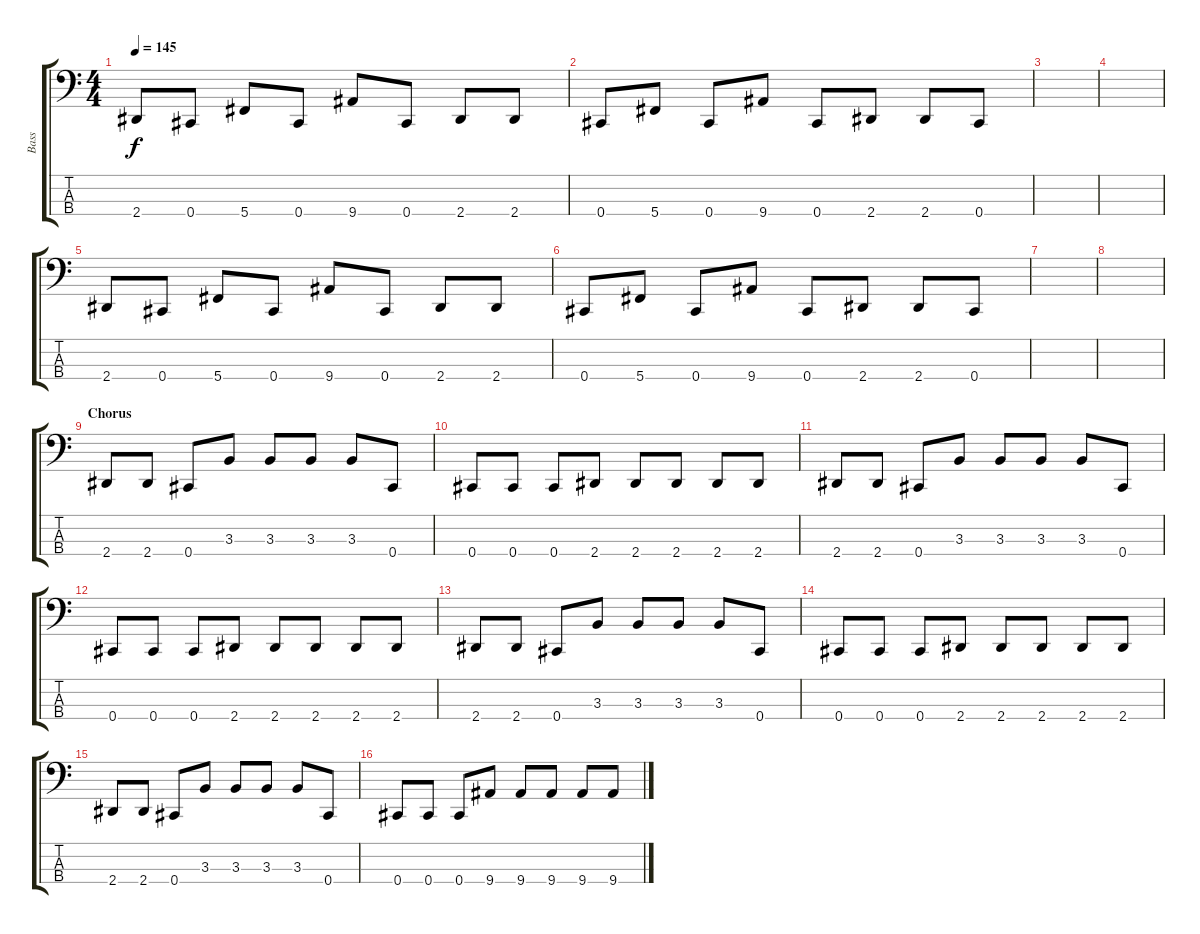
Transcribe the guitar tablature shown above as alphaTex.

\track ("Bass" "Bass") {instrument electricbassfinger}
\staff {score tabs}
\tuning (Gb2 Db2 Ab1 Db1) {hide}
\ts (4 4)
\tempo 145
\clef f4
\ks c
2.4.8{dy f} 0.4.8 5.4.8 0.4.8 9.4.8 0.4.8 2.4.8 2.4.8 |
0.4.8 5.4.8 0.4.8 9.4.8 0.4.8 2.4.8 2.4.8 0.4.8 |
|
|
2.4.8 0.4.8 5.4.8 0.4.8 9.4.8 0.4.8 2.4.8 2.4.8 |
0.4.8 5.4.8 0.4.8 9.4.8 0.4.8 2.4.8 2.4.8 0.4.8 |
|
|
\section ("" "Chorus")
2.4.8 2.4.8 0.4.8 3.3.8 3.3.8 3.3.8 3.3.8 0.4.8 |
0.4.8 0.4.8 0.4.8 2.4.8 2.4.8 2.4.8 2.4.8 2.4.8 |
2.4.8 2.4.8 0.4.8 3.3.8 3.3.8 3.3.8 3.3.8 0.4.8 |
0.4.8 0.4.8 0.4.8 2.4.8 2.4.8 2.4.8 2.4.8 2.4.8 |
2.4.8 2.4.8 0.4.8 3.3.8 3.3.8 3.3.8 3.3.8 0.4.8 |
0.4.8 0.4.8 0.4.8 2.4.8 2.4.8 2.4.8 2.4.8 2.4.8 |
2.4.8 2.4.8 0.4.8 3.3.8 3.3.8 3.3.8 3.3.8 0.4.8 |
0.4.8 0.4.8 0.4.8 9.4.8 9.4.8 9.4.8 9.4.8 9.4.8
